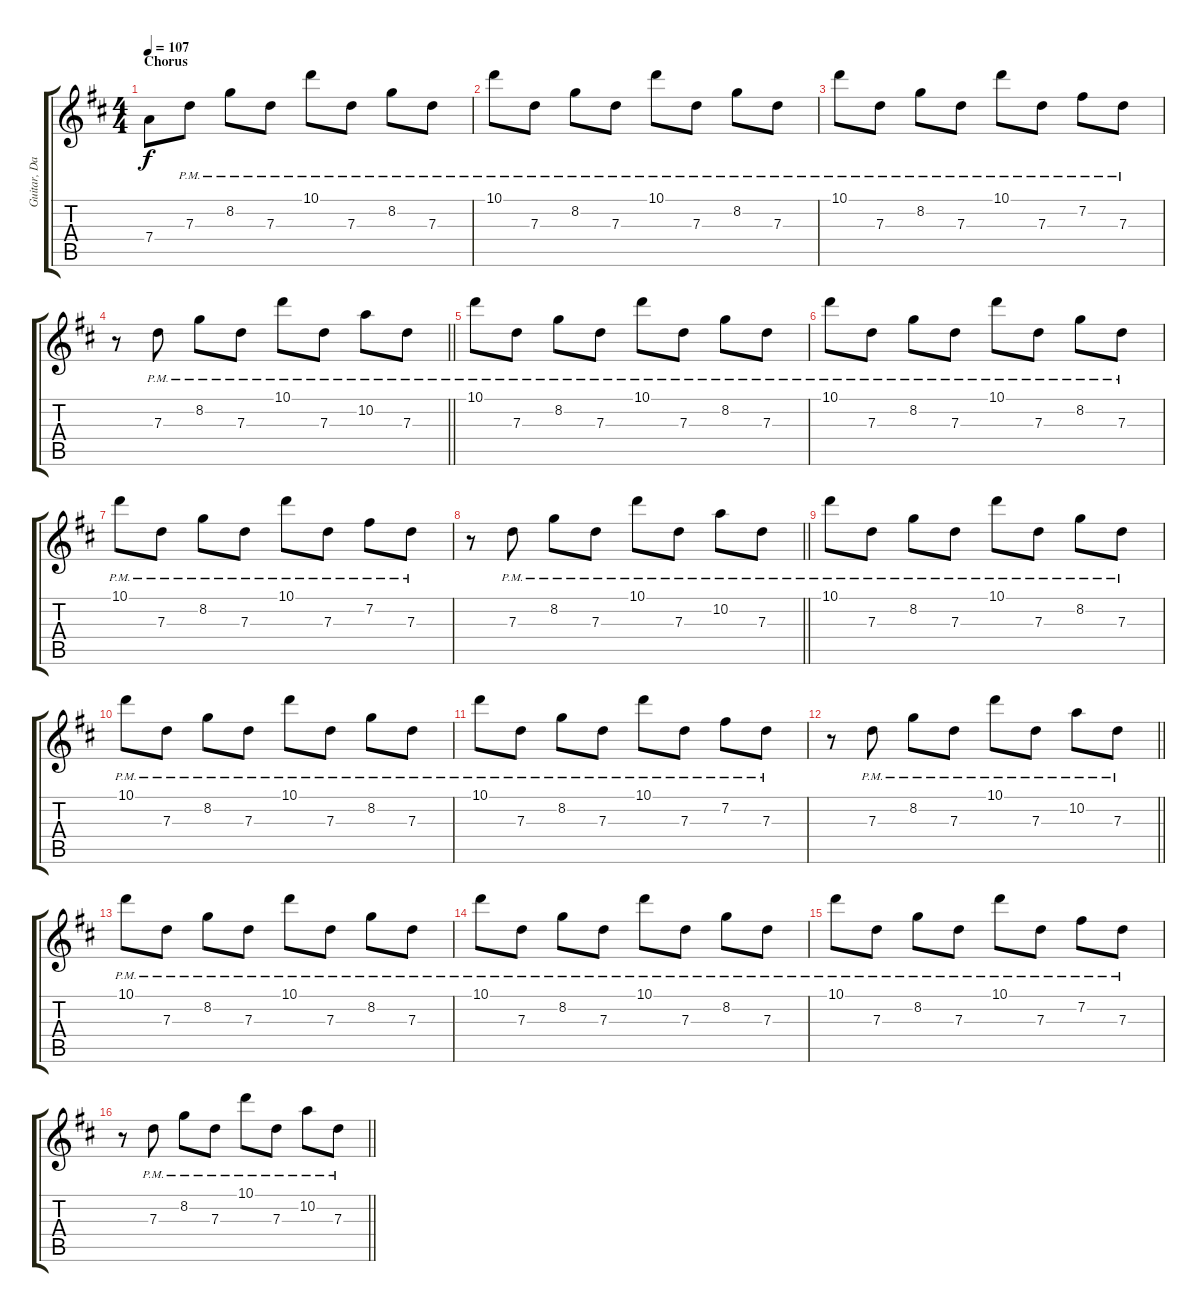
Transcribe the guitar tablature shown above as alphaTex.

\track ("Guitar, Dan" "Guitar, Da") {instrument distortionguitar}
\staff {score tabs}
\tuning (E4 B3 G3 D3 A2 E2) {hide}
\ts (4 4)
\section ("" "Chorus")
\tempo 107
\clef g2
\ks d
7.4{be (hold 0 0 60 0) t}.8{dy f} 7.3{pm}.8{instrument distortionguitar} 8.2{pm}.8 7.3{pm}.8 10.1{pm}.8 7.3{pm}.8 8.2{pm}.8 7.3{pm}.8 |
10.1{pm}.8 7.3{pm}.8 8.2{pm}.8 7.3{pm}.8 10.1{pm}.8 7.3{pm}.8 8.2{pm}.8 7.3{pm}.8 |
10.1{pm}.8 7.3{pm}.8 8.2{pm}.8 7.3{pm}.8 10.1{pm}.8 7.3{pm}.8 7.2{pm}.8 7.3{pm}.8 |
\barLineRight lightlight
r.8 7.3{pm}.8 8.2{pm}.8 7.3{pm}.8 10.1{pm}.8 7.3{pm}.8 10.2{pm}.8 7.3{pm}.8 |
10.1{pm}.8 7.3{pm}.8 8.2{pm}.8 7.3{pm}.8 10.1{pm}.8 7.3{pm}.8 8.2{pm}.8 7.3{pm}.8 |
10.1{pm}.8 7.3{pm}.8 8.2{pm}.8 7.3{pm}.8 10.1{pm}.8 7.3{pm}.8 8.2{pm}.8 7.3{pm}.8 |
10.1{pm}.8 7.3{pm}.8 8.2{pm}.8 7.3{pm}.8 10.1{pm}.8 7.3{pm}.8 7.2{pm}.8 7.3{pm}.8 |
\barLineRight lightlight
r.8 7.3{pm}.8 8.2{pm}.8 7.3{pm}.8 10.1{pm}.8 7.3{pm}.8 10.2{pm}.8 7.3{pm}.8 |
10.1{pm}.8 7.3{pm}.8 8.2{pm}.8 7.3{pm}.8 10.1{pm}.8 7.3{pm}.8 8.2{pm}.8 7.3{pm}.8 |
10.1{pm}.8 7.3{pm}.8 8.2{pm}.8 7.3{pm}.8 10.1{pm}.8 7.3{pm}.8 8.2{pm}.8 7.3{pm}.8 |
10.1{pm}.8 7.3{pm}.8 8.2{pm}.8 7.3{pm}.8 10.1{pm}.8 7.3{pm}.8 7.2{pm}.8 7.3{pm}.8 |
\barLineRight lightlight
r.8 7.3{pm}.8 8.2{pm}.8 7.3{pm}.8 10.1{pm}.8 7.3{pm}.8 10.2{pm}.8 7.3{pm}.8 |
10.1{pm}.8 7.3{pm}.8 8.2{pm}.8 7.3{pm}.8 10.1{pm}.8 7.3{pm}.8 8.2{pm}.8 7.3{pm}.8 |
10.1{pm}.8 7.3{pm}.8 8.2{pm}.8 7.3{pm}.8 10.1{pm}.8 7.3{pm}.8 8.2{pm}.8 7.3{pm}.8 |
10.1{pm}.8 7.3{pm}.8 8.2{pm}.8 7.3{pm}.8 10.1{pm}.8 7.3{pm}.8 7.2{pm}.8 7.3{pm}.8 |
\barLineRight lightlight
r.8 7.3{pm}.8 8.2{pm}.8 7.3{pm}.8 10.1{pm}.8 7.3{pm}.8 10.2{pm}.8 7.3{pm}.8
